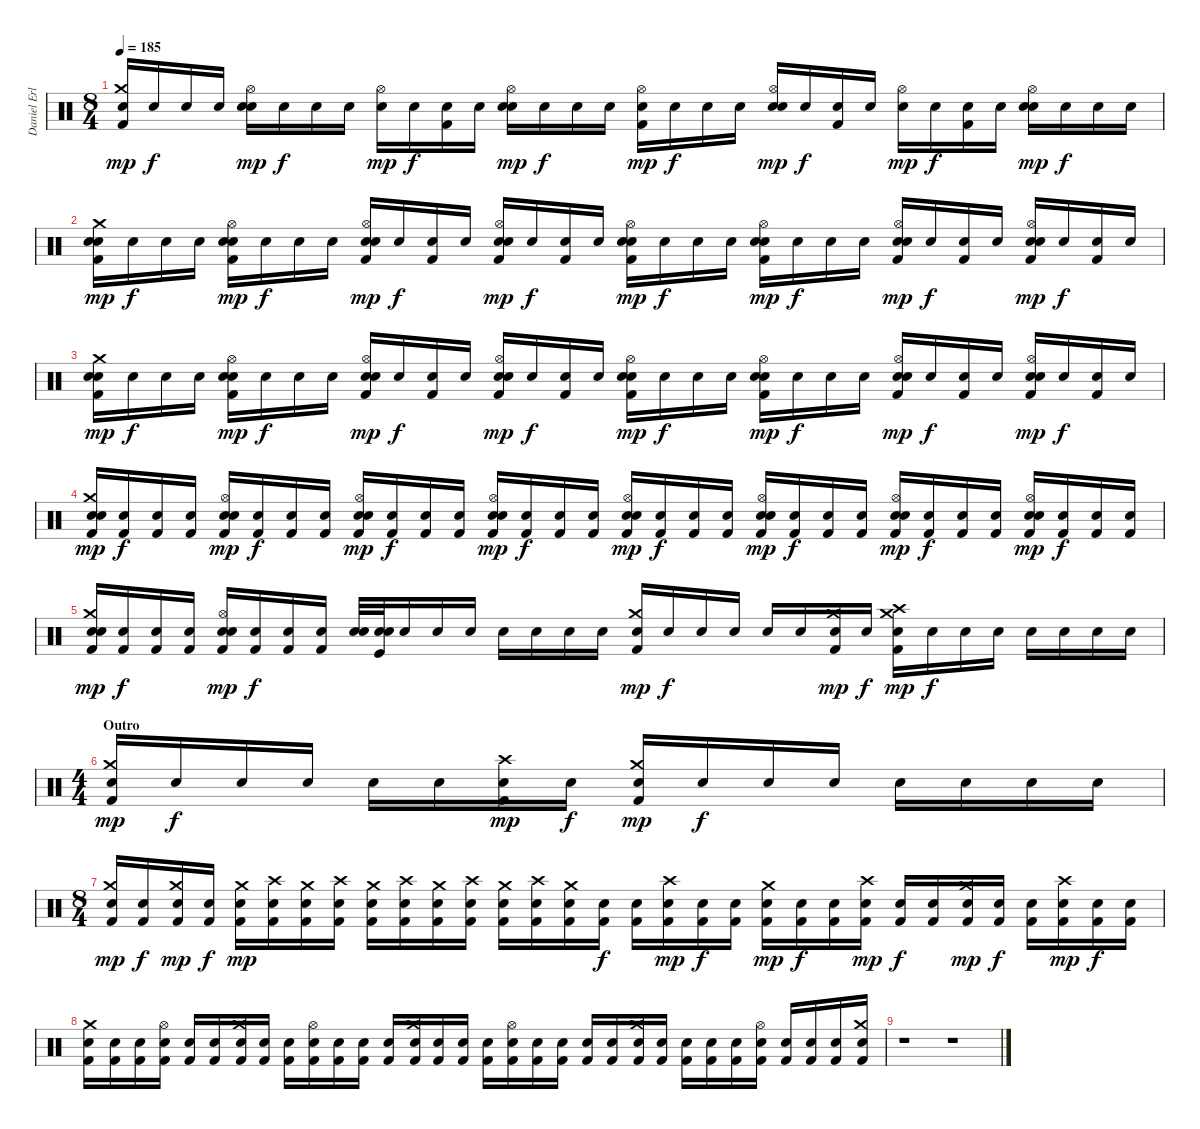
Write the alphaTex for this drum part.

\track ("Daniel Erlandson" "Daniel Erl") {instrument percussion}
\staff {score}
\articulation defaults
\ts (8 4)
\tempo 185
\clef neutral
\ks c
("Snare (hit)"{x} "Crash medium (hit)" "Kick (hit) 2").16{dy mp} "Snare (hit)"{x}.16{dy f} "Snare (hit)"{x}.16 "Snare (hit)"{x}.16 ("Snare (hit)"{x} "Hi-Hat (open)" "Electric Snare (hit)").16{dy mp} "Snare (hit)"{x}.16{dy f} "Snare (hit)"{x}.16 "Snare (hit)"{x}.16 ("Snare (hit)"{x} "Hi-Hat (open)").16{dy mp} "Snare (hit)"{x}.16{dy f} ("Snare (hit)"{x} "Kick (hit) 2").16 "Snare (hit)"{x}.16 ("Snare (hit)"{x} "Hi-Hat (open)" "Electric Snare (hit)").16{dy mp} "Snare (hit)"{x}.16{dy f} "Snare (hit)"{x}.16 "Snare (hit)"{x}.16 ("Snare (hit)"{x} "Hi-Hat (open)" "Kick (hit) 2").16{dy mp} "Snare (hit)"{x}.16{dy f} "Snare (hit)"{x}.16 "Snare (hit)"{x}.16 ("Snare (hit)"{x} "Hi-Hat (open)" "Electric Snare (hit)").16{dy mp} "Snare (hit)"{x}.16{dy f} ("Snare (hit)"{x} "Kick (hit) 2").16 "Snare (hit)"{x}.16 ("Snare (hit)"{x} "Hi-Hat (open)").16{dy mp} "Snare (hit)"{x}.16{dy f} ("Snare (hit)"{x} "Kick (hit) 2").16 "Snare (hit)"{x}.16 ("Snare (hit)"{x} "Hi-Hat (open)" "Electric Snare (hit)").16{dy mp} "Snare (hit)"{x}.16{dy f} "Snare (hit)"{x}.16 "Snare (hit)"{x}.16 |
("Snare (hit)"{x} "Crash medium (hit)" "Electric Snare (hit)" "Kick (hit) 2").16{dy mp} "Snare (hit)"{x}.16{dy f} "Snare (hit)"{x}.16 "Snare (hit)"{x}.16 ("Snare (hit)"{x} "Hi-Hat (open)" "Electric Snare (hit)" "Kick (hit) 2").16{dy mp} "Snare (hit)"{x}.16{dy f} "Snare (hit)"{x}.16 "Snare (hit)"{x}.16 ("Snare (hit)"{x} "Hi-Hat (open)" "Electric Snare (hit)" "Kick (hit) 2").16{dy mp} "Snare (hit)"{x}.16{dy f} ("Snare (hit)"{x} "Kick (hit) 2").16 "Snare (hit)"{x}.16 ("Snare (hit)"{x} "Hi-Hat (open)" "Electric Snare (hit)" "Kick (hit) 2").16{dy mp} "Snare (hit)"{x}.16{dy f} ("Snare (hit)"{x} "Kick (hit) 2").16 "Snare (hit)"{x}.16 ("Snare (hit)"{x} "Hi-Hat (open)" "Electric Snare (hit)" "Kick (hit) 2").16{dy mp} "Snare (hit)"{x}.16{dy f} "Snare (hit)"{x}.16 "Snare (hit)"{x}.16 ("Snare (hit)"{x} "Hi-Hat (open)" "Electric Snare (hit)" "Kick (hit) 2").16{dy mp} "Snare (hit)"{x}.16{dy f} "Snare (hit)"{x}.16 "Snare (hit)"{x}.16 ("Snare (hit)"{x} "Hi-Hat (open)" "Electric Snare (hit)" "Kick (hit) 2").16{dy mp} "Snare (hit)"{x}.16{dy f} ("Snare (hit)"{x} "Kick (hit) 2").16 "Snare (hit)"{x}.16 ("Snare (hit)"{x} "Hi-Hat (open)" "Electric Snare (hit)" "Kick (hit) 2").16{dy mp} "Snare (hit)"{x}.16{dy f} ("Snare (hit)"{x} "Kick (hit) 2").16 "Snare (hit)"{x}.16 |
("Snare (hit)"{x} "Crash medium (hit)" "Electric Snare (hit)" "Kick (hit) 2").16{dy mp} "Snare (hit)"{x}.16{dy f} "Snare (hit)"{x}.16 "Snare (hit)"{x}.16 ("Snare (hit)"{x} "Hi-Hat (open)" "Electric Snare (hit)" "Kick (hit) 2").16{dy mp} "Snare (hit)"{x}.16{dy f} "Snare (hit)"{x}.16 "Snare (hit)"{x}.16 ("Snare (hit)"{x} "Hi-Hat (open)" "Electric Snare (hit)" "Kick (hit) 2").16{dy mp} "Snare (hit)"{x}.16{dy f} ("Snare (hit)"{x} "Kick (hit) 2").16 "Snare (hit)"{x}.16 ("Snare (hit)"{x} "Hi-Hat (open)" "Electric Snare (hit)" "Kick (hit) 2").16{dy mp} "Snare (hit)"{x}.16{dy f} ("Snare (hit)"{x} "Kick (hit) 2").16 "Snare (hit)"{x}.16 ("Snare (hit)"{x} "Hi-Hat (open)" "Electric Snare (hit)" "Kick (hit) 2").16{dy mp} "Snare (hit)"{x}.16{dy f} "Snare (hit)"{x}.16 "Snare (hit)"{x}.16 ("Snare (hit)"{x} "Hi-Hat (open)" "Electric Snare (hit)" "Kick (hit) 2").16{dy mp} "Snare (hit)"{x}.16{dy f} "Snare (hit)"{x}.16 "Snare (hit)"{x}.16 ("Snare (hit)"{x} "Hi-Hat (open)" "Electric Snare (hit)" "Kick (hit) 2").16{dy mp} "Snare (hit)"{x}.16{dy f} ("Snare (hit)"{x} "Kick (hit) 2").16 "Snare (hit)"{x}.16 ("Snare (hit)"{x} "Hi-Hat (open)" "Electric Snare (hit)" "Kick (hit) 2").16{dy mp} "Snare (hit)"{x}.16{dy f} ("Snare (hit)"{x} "Kick (hit) 2").16 "Snare (hit)"{x}.16 |
("Snare (hit)"{x} "Crash medium (hit)" "Electric Snare (hit)" "Kick (hit) 2").16{dy mp} ("Snare (hit)"{x} "Kick (hit) 2").16{dy f} ("Snare (hit)"{x} "Kick (hit) 2").16 ("Snare (hit)"{x} "Kick (hit) 2").16 ("Snare (hit)"{x} "Hi-Hat (open)" "Electric Snare (hit)" "Kick (hit) 2").16{dy mp} ("Snare (hit)"{x} "Kick (hit) 2").16{dy f} ("Snare (hit)"{x} "Kick (hit) 2").16 ("Snare (hit)"{x} "Kick (hit) 2").16 ("Snare (hit)"{x} "Hi-Hat (open)" "Electric Snare (hit)" "Kick (hit) 2").16{dy mp} ("Snare (hit)"{x} "Kick (hit) 2").16{dy f} ("Snare (hit)"{x} "Kick (hit) 2").16 ("Snare (hit)"{x} "Kick (hit) 2").16 ("Snare (hit)"{x} "Hi-Hat (open)" "Electric Snare (hit)" "Kick (hit) 2").16{dy mp} ("Snare (hit)"{x} "Kick (hit) 2").16{dy f} ("Snare (hit)"{x} "Kick (hit) 2").16 ("Snare (hit)"{x} "Kick (hit) 2").16 ("Snare (hit)"{x} "Hi-Hat (open)" "Electric Snare (hit)" "Kick (hit) 2").16{dy mp} ("Snare (hit)"{x} "Kick (hit) 2").16{dy f} ("Snare (hit)"{x} "Kick (hit) 2").16 ("Snare (hit)"{x} "Kick (hit) 2").16 ("Snare (hit)"{x} "Hi-Hat (open)" "Electric Snare (hit)" "Kick (hit) 2").16{dy mp} ("Snare (hit)"{x} "Kick (hit) 2").16{dy f} ("Snare (hit)"{x} "Kick (hit) 2").16 ("Snare (hit)"{x} "Kick (hit) 2").16 ("Snare (hit)"{x} "Hi-Hat (open)" "Electric Snare (hit)" "Kick (hit) 2").16{dy mp} ("Snare (hit)"{x} "Kick (hit) 2").16{dy f} ("Snare (hit)"{x} "Kick (hit) 2").16 ("Snare (hit)"{x} "Kick (hit) 2").16 ("Snare (hit)"{x} "Hi-Hat (open)" "Electric Snare (hit)" "Kick (hit) 2").16{dy mp} ("Snare (hit)"{x} "Kick (hit) 2").16{dy f} ("Snare (hit)"{x} "Kick (hit) 2").16 ("Snare (hit)"{x} "Kick (hit) 2").16 |
("Snare (hit)"{x} "Crash medium (hit)" "Electric Snare (hit)" "Kick (hit) 2").16{dy mp} ("Snare (hit)"{x} "Kick (hit) 2").16{dy f} ("Snare (hit)"{x} "Kick (hit) 2").16 ("Snare (hit)"{x} "Kick (hit) 2").16 ("Snare (hit)"{x} "Hi-Hat (open)" "Electric Snare (hit)" "Kick (hit) 2").16{dy mp} ("Snare (hit)"{x} "Kick (hit) 2").16{dy f} ("Snare (hit)"{x} "Kick (hit) 2").16 ("Snare (hit)"{x} "Kick (hit) 2").16 ("Snare (hit)"{x} "Electric Snare (hit)").32 ("Snare (hit)" "Electric Snare (hit)" "Kick (hit)").32 "Snare (hit)"{x}.16 "Snare (hit)"{x}.16 "Snare (hit)"{x}.16 "Snare (hit)"{x}.16 "Snare (hit)"{x}.16 "Snare (hit)"{x}.16 "Snare (hit)"{x}.16 ("Snare (hit)"{x} "Crash medium (hit)" "Kick (hit) 2").16{dy mp} "Snare (hit)"{x}.16{dy f} "Snare (hit)"{x}.16 "Snare (hit)"{x}.16 "Snare (hit)"{x}.16 "Snare (hit)"{x}.16 ("Snare (hit)"{x} "Crash medium (hit)" "Kick (hit) 2").16{dy mp} "Snare (hit)"{x}.16{dy f} ("Snare (hit)"{x} "Crash high (hit)" "Crash medium (hit)" "Kick (hit) 2").16{dy mp} "Snare (hit)"{x}.16{dy f} "Snare (hit)"{x}.16 "Snare (hit)"{x}.16 "Snare (hit)"{x}.16 "Snare (hit)"{x}.16 "Snare (hit)"{x}.16 "Snare (hit)"{x}.16 |
\ts (4 4)
\section ("" "Outro")
("Snare (hit)"{x} "Crash medium (hit)" "Kick (hit) 2").16{dy mp} "Snare (hit)"{x}.16{dy f} "Snare (hit)"{x}.16 "Snare (hit)"{x}.16 "Snare (hit)"{x}.16 "Snare (hit)"{x}.16 ("Snare (hit)"{x} "Crash high (hit)" "Kick (hit) 2").16{dy mp} "Snare (hit)"{x}.16{dy f} ("Snare (hit)"{x} "Crash medium (hit)" "Kick (hit) 2").16{dy mp} "Snare (hit)"{x}.16{dy f} "Snare (hit)"{x}.16 "Snare (hit)"{x}.16 "Snare (hit)"{x}.16 "Snare (hit)"{x}.16 "Snare (hit)"{x}.16 "Snare (hit)"{x}.16 |
\ts (8 4)
("Snare (hit)"{x} "Crash medium (hit)" "Kick (hit) 2").16{dy mp} ("Snare (hit)"{x} "Kick (hit) 2").16{dy f} ("Snare (hit)"{x} "Crash medium (hit)" "Kick (hit) 2").16{dy mp} ("Snare (hit)"{x} "Kick (hit) 2").16{dy f} ("Snare (hit)"{x} "Crash medium (hit)" "Kick (hit) 2").16{dy mp} ("Snare (hit)"{x} "Crash high (hit)" "Kick (hit) 2").16 ("Snare (hit)"{x} "Crash medium (hit)" "Kick (hit) 2").16 ("Snare (hit)"{x} "Crash high (hit)" "Kick (hit) 2").16 ("Snare (hit)"{x} "Crash medium (hit)" "Kick (hit) 2").16 ("Snare (hit)"{x} "Crash high (hit)" "Kick (hit) 2").16 ("Snare (hit)"{x} "Crash medium (hit)" "Kick (hit) 2").16 ("Snare (hit)"{x} "Crash high (hit)" "Kick (hit) 2").16 ("Snare (hit)"{x} "Crash medium (hit)" "Kick (hit) 2").16 ("Snare (hit)"{x} "Crash high (hit)" "Kick (hit) 2").16 ("Snare (hit)"{x} "Crash medium (hit)" "Kick (hit) 2").16 ("Snare (hit)"{x} "Kick (hit) 2").16{dy f} ("Snare (hit)"{x} "Kick (hit) 2").16 ("Snare (hit)"{x} "Crash high (hit)" "Kick (hit) 2").16{dy mp} ("Snare (hit)"{x} "Kick (hit) 2").16{dy f} ("Snare (hit)"{x} "Kick (hit) 2").16 ("Snare (hit)"{x} "Crash medium (hit)" "Kick (hit) 2").16{dy mp} ("Snare (hit)"{x} "Kick (hit) 2").16{dy f} ("Snare (hit)"{x} "Kick (hit) 2").16 ("Snare (hit)"{x} "Crash high (hit)" "Kick (hit) 2").16{dy mp} ("Snare (hit)"{x} "Kick (hit) 2").16{dy f} ("Snare (hit)"{x} "Kick (hit) 2").16 ("Snare (hit)"{x} "Crash medium (hit)" "Kick (hit) 2").16{dy mp} ("Snare (hit)"{x} "Kick (hit) 2").16{dy f} ("Snare (hit)"{x} "Kick (hit) 2").16 ("Snare (hit)"{x} "Crash high (hit)" "Kick (hit) 2").16{dy mp} ("Snare (hit)"{x} "Kick (hit) 2").16{dy f} ("Snare (hit)"{x} "Kick (hit) 2").16 |
("Snare (hit)"{x} "Crash medium (hit)" "Kick (hit) 2").16 ("Snare (hit)"{x} "Kick (hit) 2").16 ("Snare (hit)"{x} "Kick (hit) 2").16 ("Snare (hit)"{x} "Hi-Hat (open)" "Kick (hit) 2").16 ("Snare (hit)"{x} "Kick (hit) 2").16 ("Snare (hit)"{x} "Kick (hit) 2").16 ("Snare (hit)"{x} "Crash medium (hit)" "Kick (hit) 2").16 ("Snare (hit)"{x} "Kick (hit) 2").16 ("Snare (hit)"{x} "Kick (hit) 2").16 ("Snare (hit)"{x} "Hi-Hat (open)" "Kick (hit) 2").16 ("Snare (hit)"{x} "Kick (hit) 2").16 ("Snare (hit)"{x} "Kick (hit) 2").16 ("Snare (hit)"{x} "Kick (hit) 2").16 ("Snare (hit)"{x} "Crash medium (hit)" "Kick (hit) 2").16 ("Snare (hit)"{x} "Kick (hit) 2").16 ("Snare (hit)"{x} "Kick (hit) 2").16 ("Snare (hit)"{x} "Kick (hit) 2").16 ("Snare (hit)"{x} "Hi-Hat (open)" "Kick (hit) 2").16 ("Snare (hit)"{x} "Kick (hit) 2").16 ("Snare (hit)"{x} "Kick (hit) 2").16 ("Snare (hit)"{x} "Kick (hit) 2").16 ("Snare (hit)"{x} "Kick (hit) 2").16 ("Snare (hit)"{x} "Crash medium (hit)" "Kick (hit) 2").16 ("Snare (hit)"{x} "Kick (hit) 2").16 ("Snare (hit)"{x} "Kick (hit) 2").16 ("Snare (hit)"{x} "Kick (hit) 2").16 ("Snare (hit)"{x} "Kick (hit) 2").16 ("Snare (hit)"{x} "Hi-Hat (open)" "Kick (hit) 2").16 ("Snare (hit)"{x} "Kick (hit) 2").16 ("Snare (hit)"{x} "Kick (hit) 2").16 ("Snare (hit)"{x} "Kick (hit) 2").16 ("Snare (hit)"{x} "Crash medium (hit)" "Kick (hit) 2").16 |
r.1 r.1
